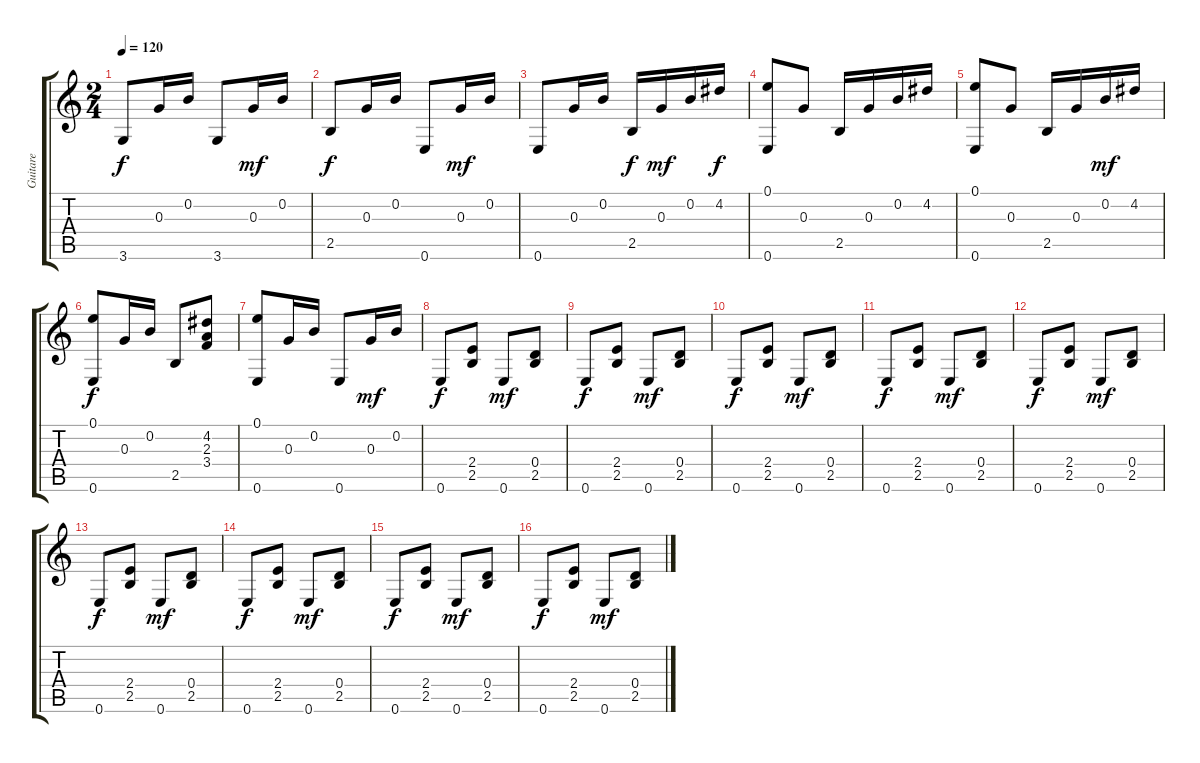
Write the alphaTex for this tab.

\track ("Guitare" "Guitare") {instrument acousticguitarnylon}
\staff {score tabs}
\tuning (E4 B3 G3 D3 A2 E2) {hide}
\ts (2 4)
\tempo 120
\clef g2
\ks c
3.6.8{dy f} 0.3.16 0.2.16 3.6.8 0.3.16{dy mf} 0.2.16 |
2.5.8{dy f} 0.3.16 0.2.16 0.6.8 0.3.16{dy mf} 0.2.16 |
0.6.8 0.3.16 0.2.16 2.5.16{dy f} 0.3.16{dy mf} 0.2.16 4.2.16{dy f} |
(0.1 0.6).8 0.3.8 2.5.16 0.3.16 0.2.16 4.2.16 |
(0.1 0.6).8 0.3.8 2.5.16 0.3.16 0.2.16{dy mf} 4.2.16 |
(0.1 0.6).8{dy f} 0.3.16 0.2.16 2.5.8 (4.2 2.3 3.4).8 |
(0.1 0.6).8 0.3.16 0.2.16 0.6.8 0.3.16{dy mf} 0.2.16 |
0.6.8{dy f} (2.4 2.5).8 0.6.8{dy mf} (0.4 2.5).8 |
0.6.8{dy f} (2.4 2.5).8 0.6.8{dy mf} (0.4 2.5).8 |
0.6.8{dy f} (2.4 2.5).8 0.6.8{dy mf} (0.4 2.5).8 |
0.6.8{dy f} (2.4 2.5).8 0.6.8{dy mf} (0.4 2.5).8 |
0.6.8{dy f} (2.4 2.5).8 0.6.8{dy mf} (0.4 2.5).8 |
0.6.8{dy f} (2.4 2.5).8 0.6.8{dy mf} (0.4 2.5).8 |
0.6.8{dy f} (2.4 2.5).8 0.6.8{dy mf} (0.4 2.5).8 |
0.6.8{dy f} (2.4 2.5).8 0.6.8{dy mf} (0.4 2.5).8 |
0.6.8{dy f} (2.4 2.5).8 0.6.8{dy mf} (0.4 2.5).8
